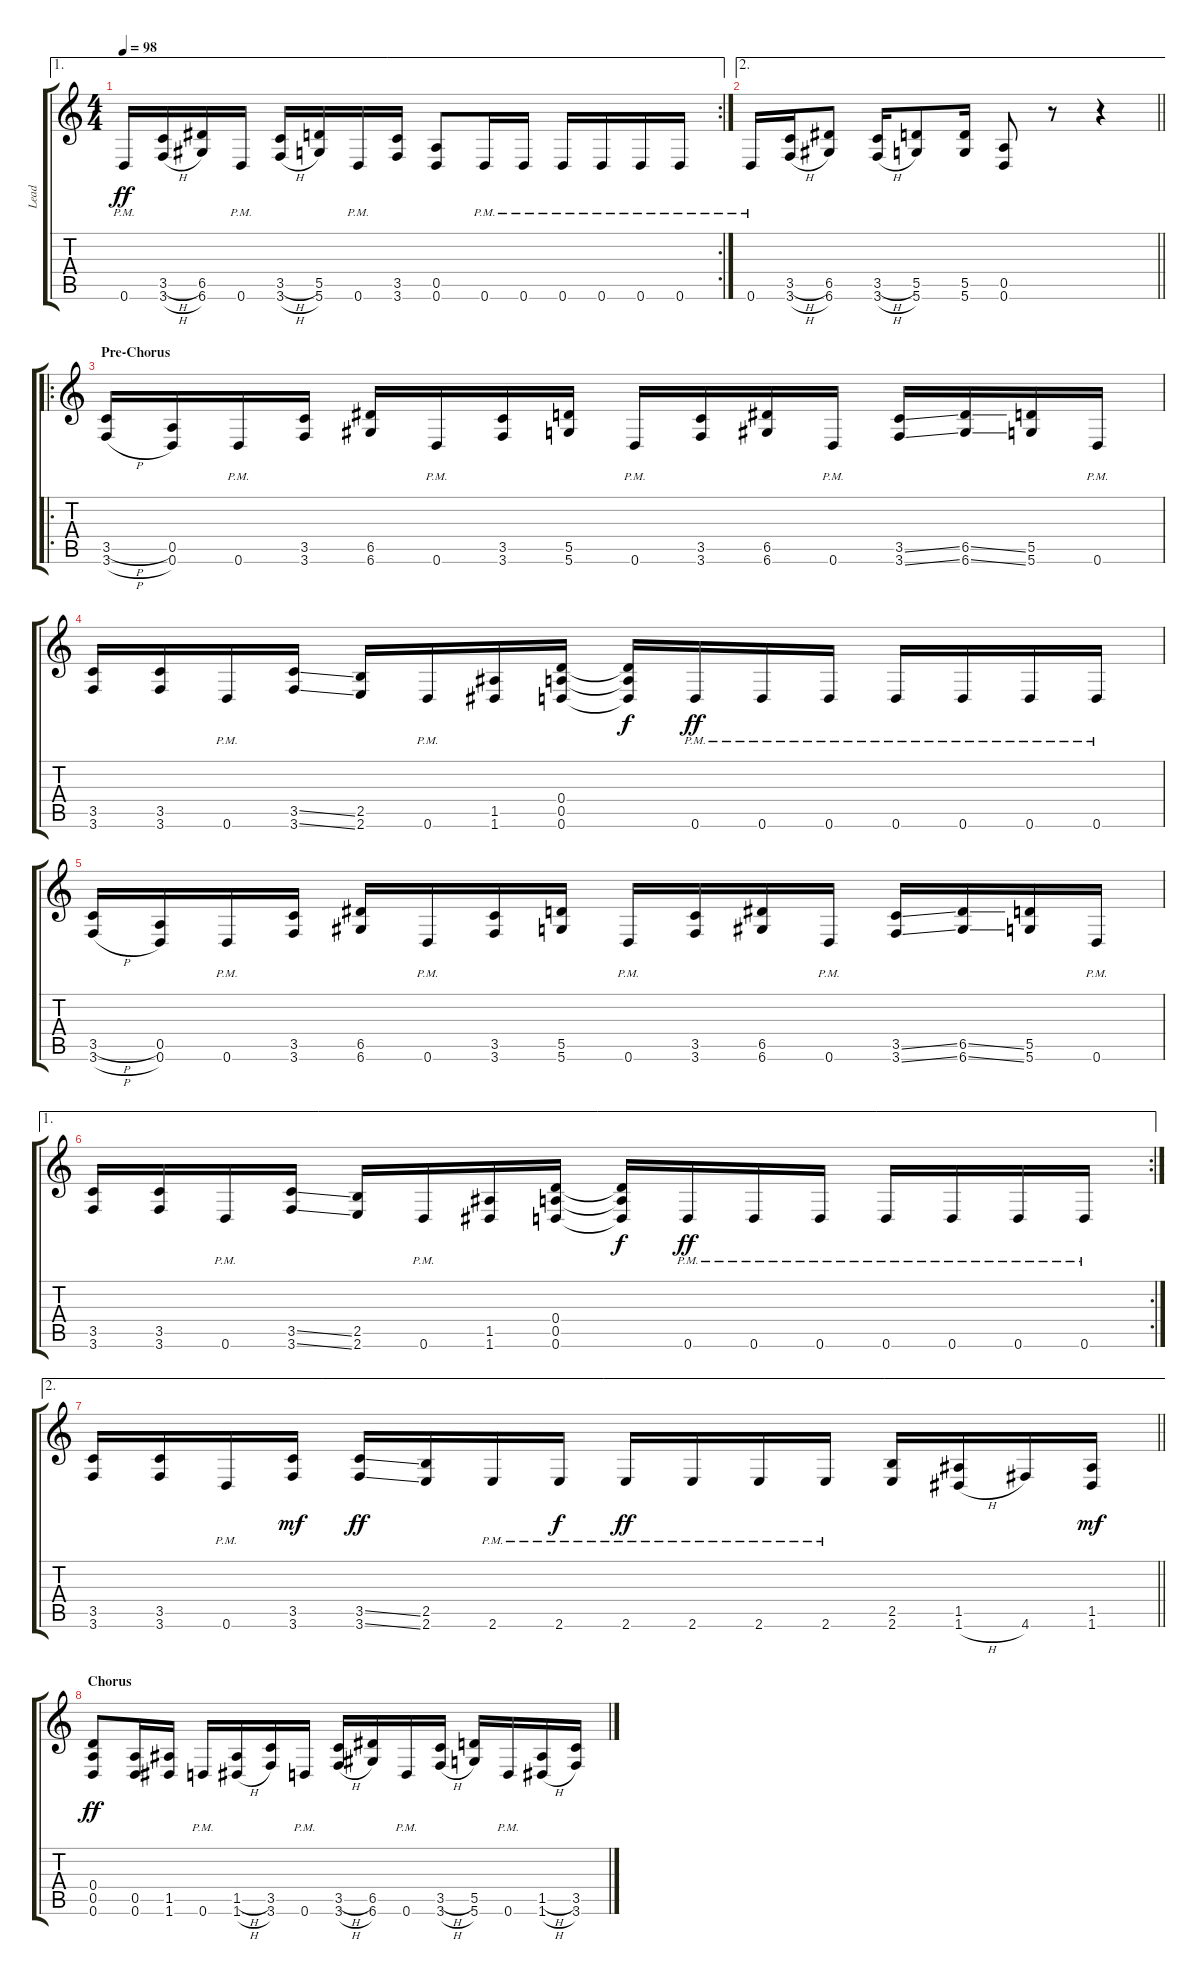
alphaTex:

\track ("Lead" "Lead") {instrument distortionguitar}
\staff {score tabs}
\tuning (E4 B3 G3 D3 A2 D2) {hide}
\ae 1
\rc 2
\ts (4 4)
\tempo 98
\clef g2
\ks c
0.6{pm}.16{dy ff} (3.5{h} 3.6{h}).16 (6.5 6.6).16 0.6{pm}.16 (3.5{h} 3.6{h}).16 (5.5 5.6).16 0.6{pm}.16 (3.5 3.6).16 (0.5 0.6).8 0.6{pm}.16 0.6{pm}.16 0.6{pm}.16 0.6{pm}.16 0.6{pm}.16 0.6{pm}.16 |
\ae 2
\barLineRight lightlight
0.6{pm}.16 (3.5{h} 3.6{h}).16 (6.5 6.6).8 (3.5{h} 3.6{h}).16 (5.5 5.6).8 (5.5 5.6).16 (0.5 0.6).8 r.8 r.4 |
\ro
\section ("" "Pre-Chorus")
(3.5{h} 3.6{h}).16 (0.5 0.6).16 0.6{pm}.16 (3.5 3.6).16 (6.5 6.6).16 0.6{pm}.16 (3.5 3.6).16 (5.5 5.6).16 0.6{pm}.16 (3.5 3.6).16 (6.5 6.6).16 0.6{pm}.16 (3.5{ss} 3.6{ss}).16 (6.5{ss} 6.6{ss}).16 (5.5 5.6).16 0.6{pm}.16 |
(3.5 3.6).16 (3.5 3.6).16 0.6{pm}.16 (3.5{ss} 3.6{ss}).16 (2.5 2.6).16 0.6{pm}.16 (1.5 1.6).16 (0.4 0.5 0.6).16 (0.4{t} 0.5{t} 0.6{t}).16{dy f} 0.6{pm}.16{dy ff} 0.6{pm}.16 0.6{pm}.16 0.6{pm}.16 0.6{pm}.16 0.6{pm}.16 0.6{pm}.16 |
(3.5{h} 3.6{h}).16 (0.5 0.6).16 0.6{pm}.16 (3.5 3.6).16 (6.5 6.6).16 0.6{pm}.16 (3.5 3.6).16 (5.5 5.6).16 0.6{pm}.16 (3.5 3.6).16 (6.5 6.6).16 0.6{pm}.16 (3.5{ss} 3.6{ss}).16 (6.5{ss} 6.6{ss}).16 (5.5 5.6).16 0.6{pm}.16 |
\ae 1
\rc 2
(3.5 3.6).16 (3.5 3.6).16 0.6{pm}.16 (3.5{ss} 3.6{ss}).16 (2.5 2.6).16 0.6{pm}.16 (1.5 1.6).16 (0.4 0.5 0.6).16 (0.4{t} 0.5{t} 0.6{t}).16{dy f} 0.6{pm}.16{dy ff} 0.6{pm}.16 0.6{pm}.16 0.6{pm}.16 0.6{pm}.16 0.6{pm}.16 0.6{pm}.16 |
\ae 2
\barLineRight lightlight
(3.5 3.6).16 (3.5 3.6).16 0.6{pm}.16 (3.5 3.6).16{dy mf} (3.5{ss} 3.6{ss}).16{dy ff} (2.5 2.6).16 2.6{pm}.16 2.6{pm}.16{dy f} 2.6{pm}.16{dy ff} 2.6{pm}.16 2.6{pm}.16 2.6{pm}.16 (2.5 2.6).16 (1.5 1.6{h}).16 4.6.16 (1.5 1.6).16{dy mf} |
\section ("" "Chorus")
(0.4 0.5 0.6).8{dy ff} (0.5 0.6).16 (1.5 1.6).16 0.6{pm}.16 (1.5{h} 1.6{h}).16 (3.5 3.6).16 0.6{pm}.16 (3.5{h} 3.6{h}).16 (6.5 6.6).16 0.6{pm}.16 (3.5{h} 3.6{h}).16 (5.5 5.6).16 0.6{pm}.16 (1.5{h} 1.6{h}).16 (3.5 3.6).16
